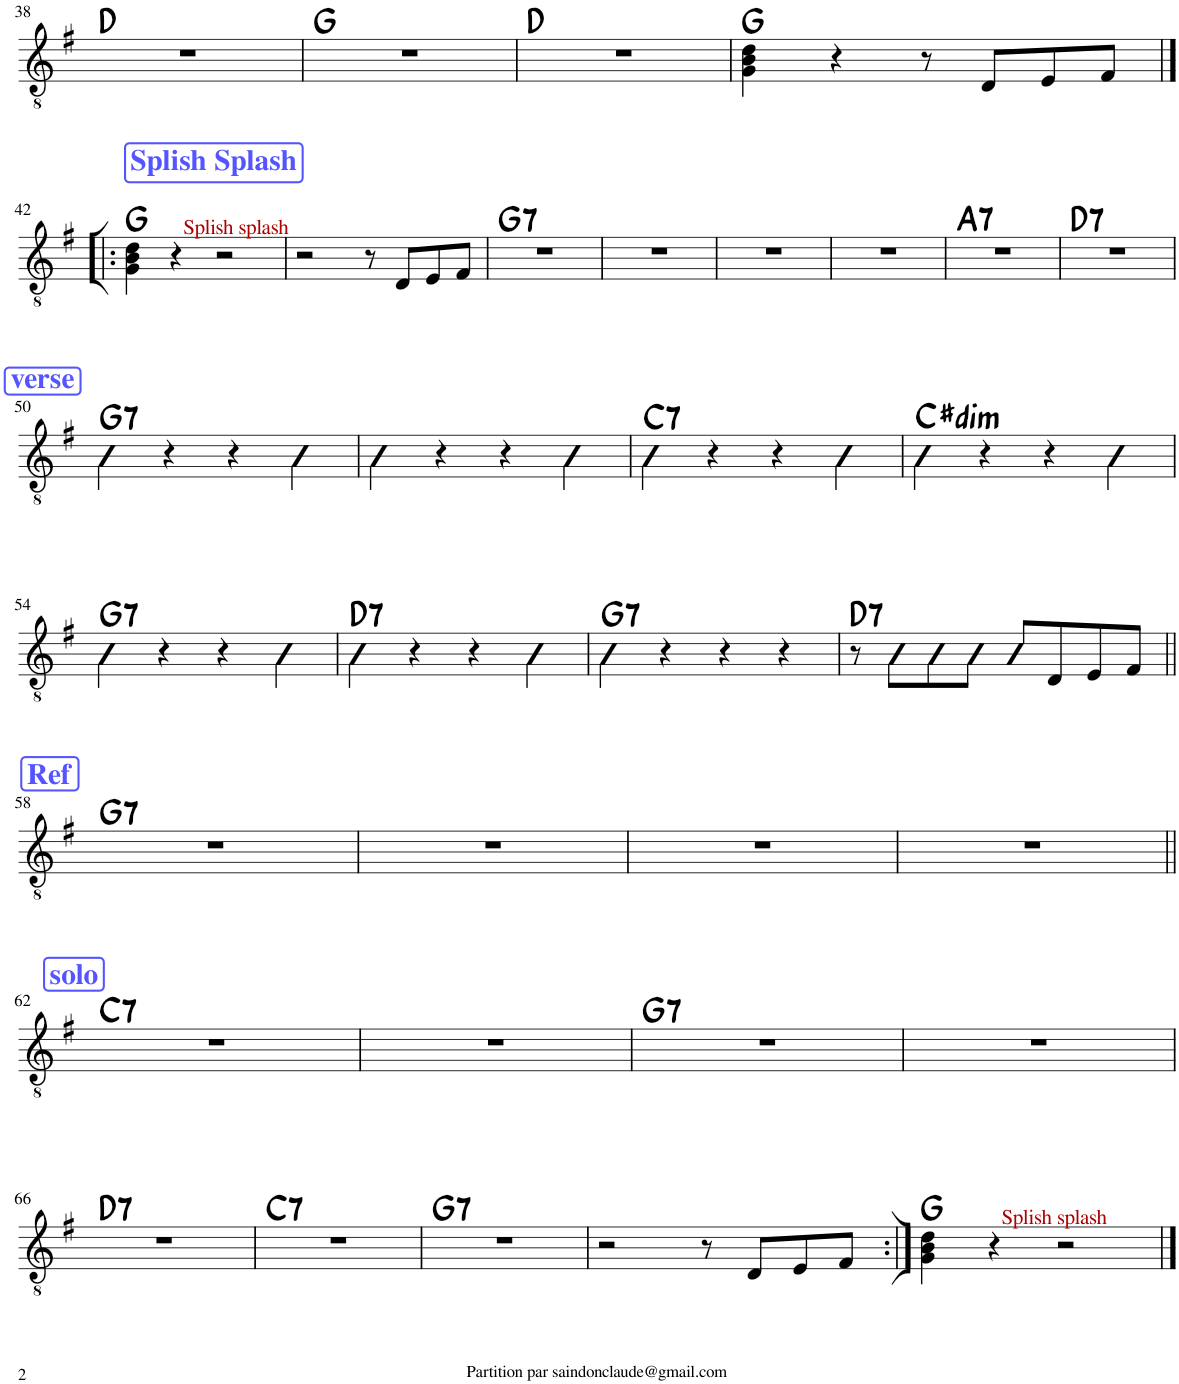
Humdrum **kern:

**kern	**harte
*part1	*part1
*staff1	*
*I"Classical Guitar	*
*I'Guit.	*
!!LO:PB:g=z
*clefGv2	*
*k[f#]	*
*M4/4	*
=38	=38
1r	D:maj
=39	=39
1r	G:maj
=40	=40
1r	D:maj
=41	=41
4G\ 4B\ 4d\	G:maj
4r	.
8r	.
8D/L	.
8E/	.
8F#/J	.
!!LO:LB:g=z
=42|!:	=42|!:
4G\ 4B\ 4d\	G:maj
!LO:TX:a:color=#AA0000:t=Splish splash	!
4r	.
2r	.
!!LO:REH:place=s1:a:B:cj:color=#5555FF:fs=14:t=Splish Splash
=43	=43
2r	.
8r	.
8D/L	.
8E/	.
8F#/J	.
=44	=44
!	!LO:H:kt=7
1r	G:7
=45	=45
1r	.
=46	=46
1r	.
=47	=47
1r	.
=48	=48
!	!LO:H:kt=7
1r	A:7
=49	=49
!	!LO:H:kt=7
1r	D:7
!!LO:LB:g=z
!!LO:REH:place=s1:a:B:cj:color=#5555FF:fs=14:t=verse
=50	=50
!	!LO:H:kt=7
4G\ 4B\ 4d\	G:7
4r	.
4r	.
4G\ 4B\ 4d\	.
=51	=51
4G\ 4B\ 4d\	.
4r	.
4r	.
4G\ 4B\ 4d\	.
=52	=52
!	!LO:H:kt=7
4G\ 4c\ 4e\	C:7
4r	.
4r	.
4G\ 4B\ 4d\	.
=53	=53
!	!LO:H:kt=dim
4G\ 4B\ 4d\	C#:dim
4r	.
4r	.
4G\ 4B\ 4d\	.
!!LO:LB:g=z
=54	=54
!	!LO:H:kt=7
4G\ 4B\ 4d\	G:7
4r	.
4r	.
4G\ 4B\ 4d\	.
=55	=55
!	!LO:H:kt=7
4G\ 4B\ 4d\	D:7
4r	.
4r	.
4G\ 4B\ 4d\	.
=56	=56
!	!LO:H:kt=7
4G\ 4B\ 4d\	G:7
4r	.
4r	.
4r	.
=57	=57
!	!LO:H:kt=7
8r	D:7
8d\L	.
8d\	.
8d\J	.
8d/L	.
8D/	.
8E/	.
8F#/J	.
!!LO:LB:g=z
!!LO:REH:place=s1:a:B:cj:color=#5555FF:fs=14:t=Ref
=58||	=58||
!	!LO:H:kt=7
1r	G:7
=59	=59
1r	.
=60	=60
1r	.
=61	=61
1r	.
!!LO:LB:g=z
!!LO:REH:place=s1:a:B:cj:color=#5555FF:fs=14:t=solo
=62||	=62||
!	!LO:H:kt=7
1r	C:7
=63	=63
1r	.
=64	=64
!	!LO:H:kt=7
1r	G:7
=65	=65
1r	.
!!LO:LB:g=z
=66	=66
!	!LO:H:kt=7
1r	D:7
=67	=67
!	!LO:H:kt=7
1r	C:7
=68	=68
!	!LO:H:kt=7
1r	G:7
=69	=69
2r	.
8r	.
8D/L	.
8E/	.
8F#/J	.
=70:|!	=70:|!
4G\ 4B\ 4d\	G:maj
!LO:TX:a:color=#AA0000:t=Splish splash	!
4r	.
2r	.
==	==
*-	*-
